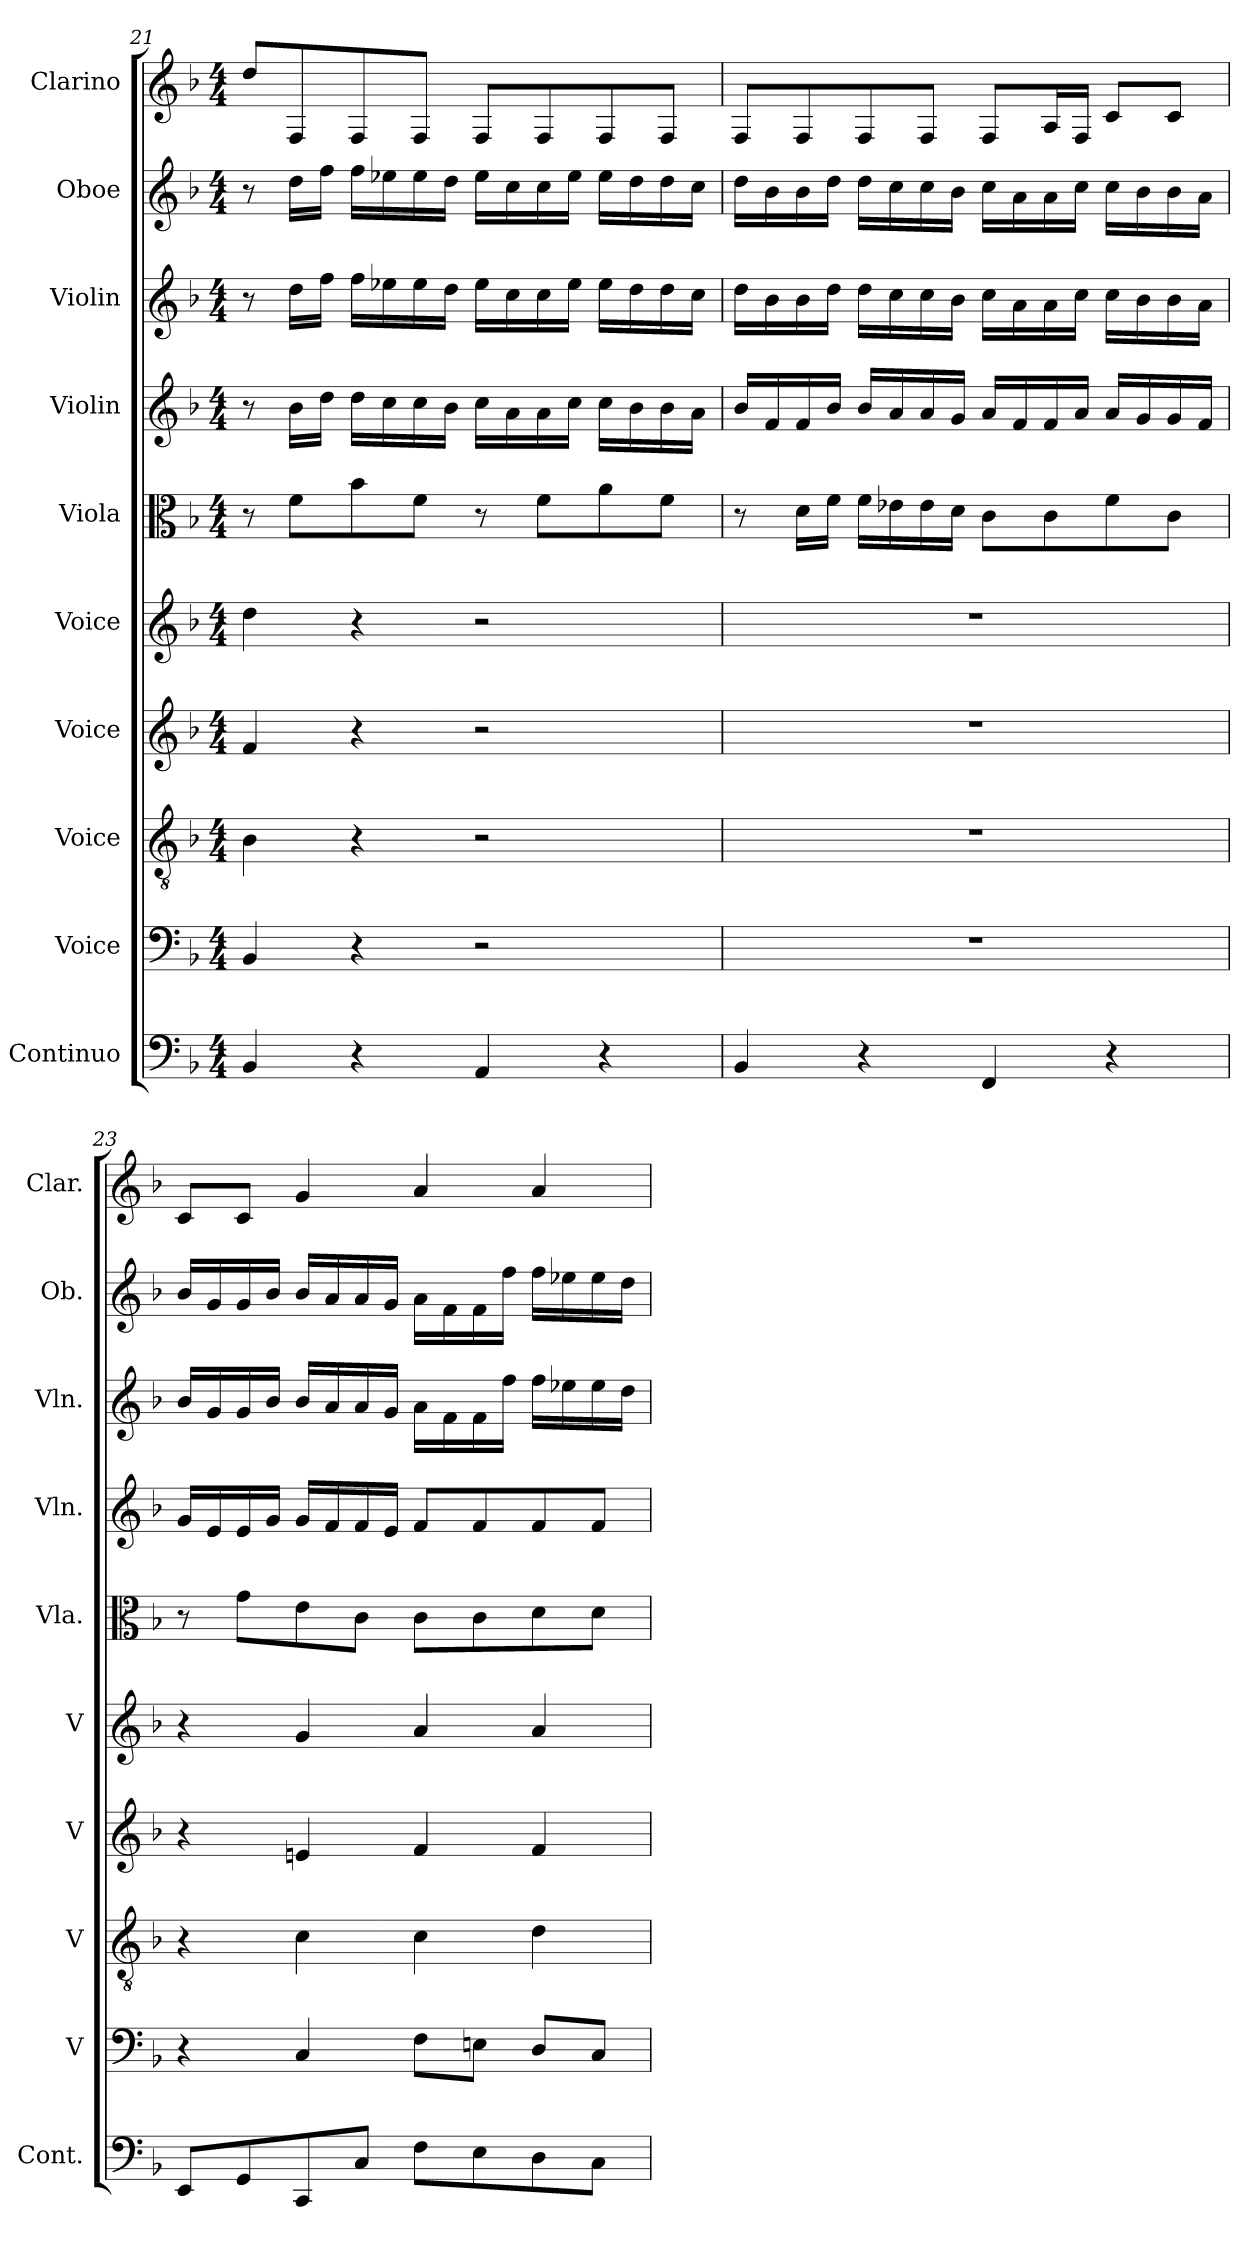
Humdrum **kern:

**kern	**kern	**kern	**kern	**kern	**kern	**kern	**kern	**kern	**kern
*part10	*part9	*part8	*part7	*part6	*part5	*part4	*part3	*part2	*part1
*staff10	*staff9	*staff8	*staff7	*staff6	*staff5	*staff4	*staff3	*staff2	*staff1
*I"Continuo	*I"Voice	*I"Voice	*I"Voice	*I"Voice	*I"Viola	*I"Violin	*I"Violin	*I"Oboe	*I"Clarino
*I'Cont.	*I'V	*I'V	*I'V	*I'V	*I'Vla.	*I'Vln.	*I'Vln.	*I'Ob.	*I'Clar.
!!LO:PB:g=z
*clefF4	*clefF4	*clefGv2	*clefG2	*clefG2	*clefC3	*clefG2	*clefG2	*clefG2	*clefG2
*ITrd7c12	*	*	*	*	*	*	*	*	*
*k[b-]	*k[b-]	*k[b-]	*k[b-]	*k[b-]	*k[b-]	*k[b-]	*k[b-]	*k[b-]	*k[b-]
*M4/4	*M4/4	*M4/4	*M4/4	*M4/4	*M4/4	*M4/4	*M4/4	*M4/4	*M4/4
=21	=21	=21	=21	=21	=21	=21	=21	=21	=21
4BBB-/	4BB-/	4B-\	4f/	4dd\	8r	8r	8r	8r	8dd/L
.	.	.	.	.	8f\L	16b-\LL	16dd\LL	16dd\LL	8F/
.	.	.	.	.	.	16dd\JJ	16ff\JJ	16ff\JJ	.
4r	4r	4r	4r	4r	8b-\	16dd\LL	16ff\LL	16ff\LL	8F/
.	.	.	.	.	.	16cc\	16ee-X\	16ee-X\	.
.	.	.	.	.	8f\J	16cc\	16ee-\	16ee-\	8F/J
.	.	.	.	.	.	16b-\JJ	16dd\JJ	16dd\JJ	.
4AAA/	2r	2r	2r	2r	8r	16cc\LL	16ee-\LL	16ee-\LL	8F/L
.	.	.	.	.	.	16a\	16cc\	16cc\	.
.	.	.	.	.	8f\L	16a\	16cc\	16cc\	8F/
.	.	.	.	.	.	16cc\JJ	16ee-\JJ	16ee-\JJ	.
4r	.	.	.	.	8a\	16cc\LL	16ee-\LL	16ee-\LL	8F/
.	.	.	.	.	.	16b-\	16dd\	16dd\	.
.	.	.	.	.	8f\J	16b-\	16dd\	16dd\	8F/J
.	.	.	.	.	.	16a\JJ	16cc\JJ	16cc\JJ	.
=22	=22	=22	=22	=22	=22	=22	=22	=22	=22
4BBB-/	1r	1r	1r	1r	8r	16b-/LL	16dd\LL	16dd\LL	8F/L
.	.	.	.	.	.	16f/	16b-\	16b-\	.
.	.	.	.	.	16d\LL	16f/	16b-\	16b-\	8F/
.	.	.	.	.	16f\JJ	16b-/JJ	16dd\JJ	16dd\JJ	.
4r	.	.	.	.	16f\LL	16b-/LL	16dd\LL	16dd\LL	8F/
.	.	.	.	.	16e-X\	16a/	16cc\	16cc\	.
.	.	.	.	.	16e-\	16a/	16cc\	16cc\	8F/J
.	.	.	.	.	16d\JJ	16g/JJ	16b-\JJ	16b-\JJ	.
4FFF/	.	.	.	.	8c\L	16a/LL	16cc\LL	16cc\LL	8F/L
.	.	.	.	.	.	16f/	16a\	16a\	.
.	.	.	.	.	8c\	16f/	16a\	16a\	16A/L
.	.	.	.	.	.	16a/JJ	16cc\JJ	16cc\JJ	16F/JJ
4r	.	.	.	.	8f\	16a/LL	16cc\LL	16cc\LL	8c/L
.	.	.	.	.	.	16g/	16b-\	16b-\	.
.	.	.	.	.	8c\J	16g/	16b-\	16b-\	8c/J
.	.	.	.	.	.	16f/JJ	16a\JJ	16a\JJ	.
!!LO:PB:g=z
=23	=23	=23	=23	=23	=23	=23	=23	=23	=23
8EEE/L	4r	4r	4r	4r	8r	16g/LL	16b-/LL	16b-/LL	8c/L
.	.	.	.	.	.	16e/	16g/	16g/	.
8GGG/	.	.	.	.	8g\L	16e/	16g/	16g/	8c/J
.	.	.	.	.	.	16g/JJ	16b-/JJ	16b-/JJ	.
8CCC/	4C/	4c\	4en/	4g/	8e\	16g/LL	16b-/LL	16b-/LL	4g/
.	.	.	.	.	.	16f/	16a/	16a/	.
8CC/J	.	.	.	.	8c\J	16f/	16a/	16a/	.
.	.	.	.	.	.	16e/JJ	16g/JJ	16g/JJ	.
8FF\L	8F\L	4c\	4f/	4a/	8c\L	8f/L	16a\LL	16a\LL	4a/
.	.	.	.	.	.	.	16f\	16f\	.
8EE\	8En\J	.	.	.	8c\	8f/	16f\	16f\	.
.	.	.	.	.	.	.	16ff\JJ	16ff\JJ	.
8DD\	8D/L	4d\	4f/	4a/	8d\	8f/	16ff\LL	16ff\LL	4a/
.	.	.	.	.	.	.	16ee-X\	16ee-X\	.
8CC\J	8C/J	.	.	.	8d\J	8f/J	16ee-\	16ee-\	.
.	.	.	.	.	.	.	16dd\JJ	16dd\JJ	.
=	=	=	=	=	=	=	=	=	=
*-	*-	*-	*-	*-	*-	*-	*-	*-	*-
